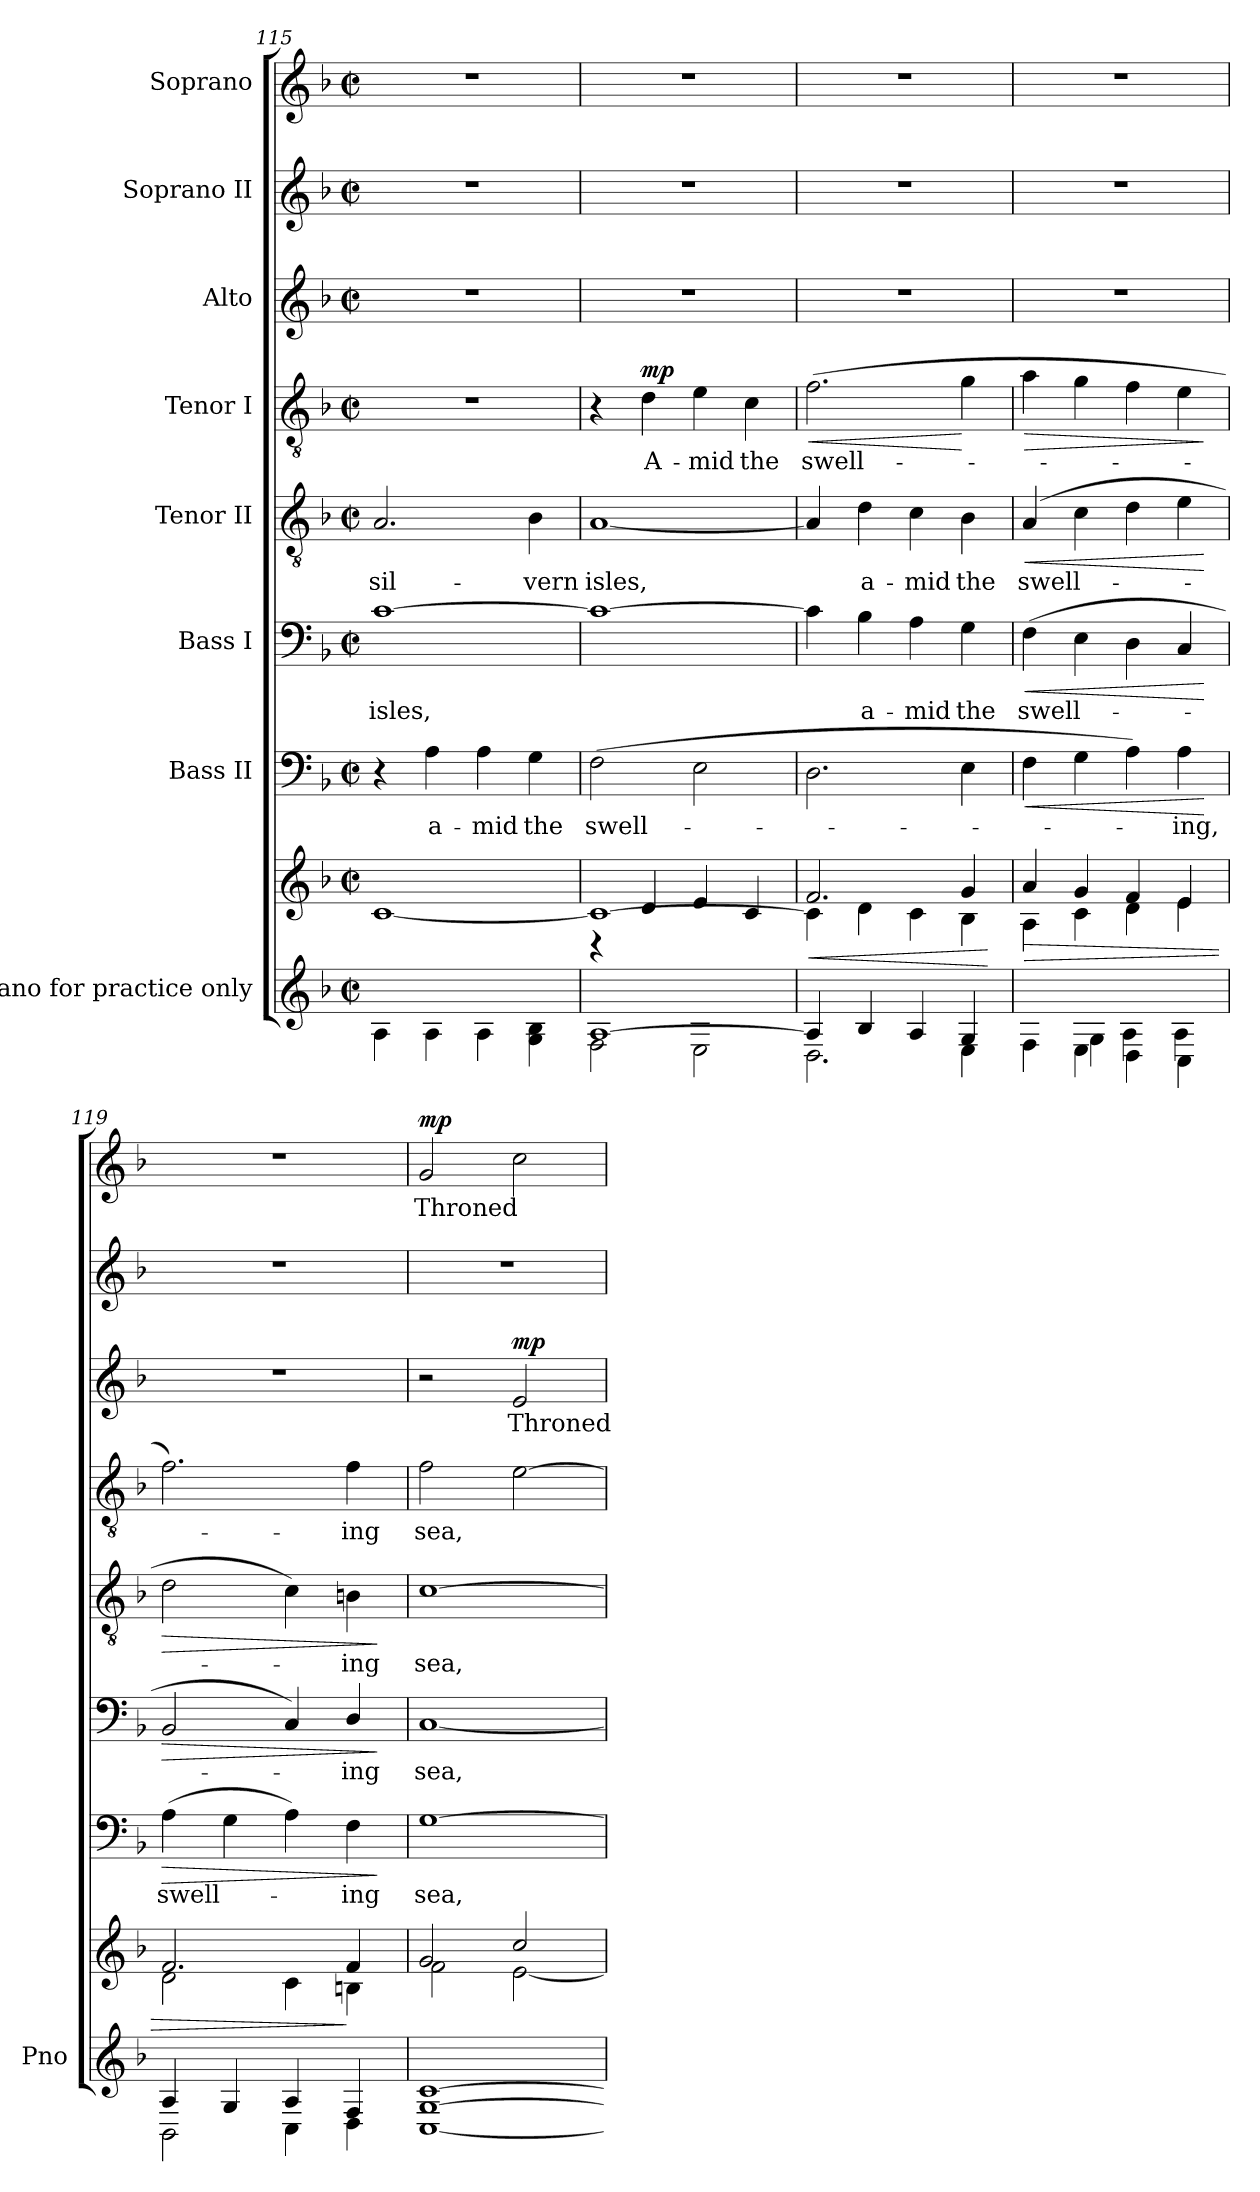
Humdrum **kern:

**kern	**kern	**dynam	**kern	**text	**dynam	**kern	**text	**dynam	**kern	**text	**dynam	**kern	**text	**dynam	**kern	**text	**dynam	**kern	**kern	**text	**dynam
*part8	*part8	*part8	*part7	*part7	*part7	*part6	*part6	*part6	*part5	*part5	*part5	*part4	*part4	*part4	*part3	*part3	*part3	*part2	*part1	*part1	*part1
*staff9	*staff8	*staff8/9	*staff7	*staff7	*staff7	*staff6	*staff6	*staff6	*staff5	*staff5	*staff5	*staff4	*staff4	*staff4	*staff3	*staff3	*staff3	*staff2	*staff1	*staff1	*staff1
*I"Piano for practice only	*	*	*I"Bass II	*	*	*I"Bass I	*	*	*I"Tenor II	*	*	*I"Tenor I	*	*	*I"Alto	*	*	*I"Soprano II	*I"Soprano	*	*
*I'Pno	*	*	*	*	*	*	*	*	*	*	*	*	*	*	*	*	*	*	*	*	*
*clefG2	*clefG2	*	*clefF4	*	*	*clefF4	*	*	*clefGv2	*	*	*clefGv2	*	*	*clefG2	*	*	*clefG2	*clefG2	*	*
*k[b-]	*k[b-]	*	*k[b-]	*	*	*k[b-]	*	*	*k[b-]	*	*	*k[b-]	*	*	*k[b-]	*	*	*k[b-]	*k[b-]	*	*
*M2/2	*M2/2	*	*M2/2	*	*	*M2/2	*	*	*M2/2	*	*	*M2/2	*	*	*M2/2	*	*	*M2/2	*M2/2	*	*
*met(c|)	*met(c|)	*	*met(c|)	*	*	*met(c|)	*	*	*met(c|)	*	*	*met(c|)	*	*	*met(c|)	*	*	*met(c|)	*met(c|)	*	*
=115	=115	=115	=115	=115	=115	=115	=115	=115	=115	=115	=115	=115	=115	=115	=115	=115	=115	=115	=115	=115	=115
!	!	!	!	!	!	!	!LO:LY:b	!	!	!LO:LY:b	!	!	!	!	!	!	!	!	!	!	!
4A\	[<1c	.	4r	.	.	[1c	isles,	.	2.A/	sil-	.	1r	.	.	1r	.	.	1r	1r	.	.
!	!	!	!	!LO:LY:b	!	!	!	!	!	!	!	!	!	!	!	!	!	!	!	!	!
4A\	.	.	4A\	a-	.	.	.	.	.	.	.	.	.	.	.	.	.	.	.	.	.
!	!	!	!	!LO:LY:b	!	!	!	!	!	!	!	!	!	!	!	!	!	!	!	!	!
4A\	.	.	4A\	-mid	.	.	.	.	.	.	.	.	.	.	.	.	.	.	.	.	.
!	!	!	!	!LO:LY:b	!	!	!	!	!	!LO:LY:b	!	!	!	!	!	!	!	!	!	!	!
4G\ 4B-\	.	.	4G\	the	.	.	.	.	4B-\	-vern	.	.	.	.	.	.	.	.	.	.	.
=116	=116	=116	=116	=116	=116	=116	=116	=116	=116	=116	=116	=116	=116	=116	=116	=116	=116	=116	=116	=116	=116
*^	*^	*	*	*	*	*	*	*	*	*	*	*	*	*	*	*	*	*	*	*	*
!	!	!	!	!	!	!LO:LY:b	!	!	!	!	!	!LO:LY:b	!	!	!	!	!	!	!	!	!	!	!
[1A	2F\	1c_	4r	.	(2F\	swell-	.	1c_	.	.	[1A	isles,	.	4r	.	.	1r	.	.	1r	1r	.	.
!	!	!	!	!	!	!	!	!	!	!	!	!	!	!	!LO:LY:b	!LO:DY:a	!	!	!	!	!	!	!
.	.	.	4d/	.	.	.	.	.	.	.	.	.	.	4d\	A-	mp	.	.	.	.	.	.	.
!	!	!	!	!	!	!	!	!	!	!	!	!	!	!	!LO:LY:b	!	!	!	!	!	!	!	!
.	2E\	.	4e/	.	2E\	.	.	.	.	.	.	.	.	4e\	-mid	.	.	.	.	.	.	.	.
!	!	!	!	!	!	!	!	!	!	!	!	!	!	!	!LO:LY:b	!	!	!	!	!	!	!	!
.	.	.	4c/	.	.	.	.	.	.	.	.	.	.	4c\	the	.	.	.	.	.	.	.	.
=117	=117	=117	=117	=117	=117	=117	=117	=117	=117	=117	=117	=117	=117	=117	=117	=117	=117	=117	=117	=117	=117	=117	=117
!	!	!	!	!LO:HP:b	!	!	!	!	!	!	!	!	!	!	!LO:LY:b	!LO:HP:b	!	!	!	!	!	!	!
4A/]	2.D\	4c\]	2.f/	<	2.D\	.	.	4c\]	.	.	4A/]	.	.	(2.f\	swell-	<	1r	.	.	1r	1r	.	.
!	!	!	!	!	!	!	!	!	!LO:LY:b	!	!	!LO:LY:b	!	!	!	!	!	!	!	!	!	!	!
4B-/	.	4d\	.	.	.	.	.	4B-\	a-	.	4d\	a-	.	.	.	.	.	.	.	.	.	.	.
!	!	!	!	!	!	!	!	!	!LO:LY:b	!	!	!LO:LY:b	!	!	!	!	!	!	!	!	!	!	!
4A/	.	4c\	.	.	.	.	.	4A\	-mid	.	4c\	-mid	.	.	.	.	.	.	.	.	.	.	.
!	!	!	!	!	!	!	!	!	!LO:LY:b	!	!	!LO:LY:b	!	!	!	!	!	!	!	!	!	!	!
4G/	4E\	4B-\	4g/	.	4E\	.	.	4G\	the	.	4B-\	the	.	4g\	.	[	.	.	.	.	.	.	.
*v	*v	*	*	*	*	*	*	*	*	*	*	*	*	*	*	*	*	*	*	*	*	*	*
*	*v	*v	*	*	*	*	*	*	*	*	*	*	*	*	*	*	*	*	*	*	*	*
.	.	[	.	.	.	.	.	.	.	.	.	.	.	.	.	.	.	.	.	.	.
!!LO:LB:g=z
=118	=118	=118	=118	=118	=118	=118	=118	=118	=118	=118	=118	=118	=118	=118	=118	=118	=118	=118	=118	=118	=118
*^	*	*	*	*	*	*	*	*	*	*	*	*	*	*	*	*	*	*	*	*	*
!	!	!	!LO:HP:b	!	!	!LO:HP:b	!	!LO:LY:b	!LO:HP:b	!	!LO:LY:b	!LO:HP:b	!	!	!LO:HP:b	!	!	!	!	!	!	!
*	*	*^	*	*	*	*	*	*	*	*	*	*	*	*	*	*	*	*	*	*	*	*
4F\	4ryy	4a/	4A\	>	4F\	.	<	(4F\	swell-	<	(4A/	swell-	<	4a\	.	>	1r	.	.	1r	1r	.	.
4E\	4G\	4g/	4c\	.	4G\	.	.	4E\	.	.	4c\	.	.	4g\	.	.	.	.	.	.	.	.	.
4D\	4A\	4f/	4d\	.	4A\)	.	.	4D\	.	.	4d\	.	.	4f\	.	.	.	.	.	.	.	.	.
!	!	!	!	!	!	!LO:LY:b	!	!	!	!	!	!	!	!	!	!	!	!	!	!	!	!	!
4C\	4A\	4e/	4e\	.	4A\	ing,	.	4C/	.	.	4e\	.	.	4e\	.	.	.	.	.	.	.	.	.
*v	*v	*	*	*	*	*	*	*	*	*	*	*	*	*	*	*	*	*	*	*	*	*	*
*	*v	*v	*	*	*	*	*	*	*	*	*	*	*	*	*	*	*	*	*	*	*	*
.	.	.	.	.	[	.	.	[	.	.	[	.	.	]	.	.	.	.	.	.	.
=119	=119	=119	=119	=119	=119	=119	=119	=119	=119	=119	=119	=119	=119	=119	=119	=119	=119	=119	=119	=119	=119
*^	*^	*	*	*	*	*	*	*	*	*	*	*	*	*	*	*	*	*	*	*	*
!	!	!	!	!	!	!LO:LY:b	!LO:HP:b	!	!	!LO:HP:b	!	!	!LO:HP:b	!	!	!	!	!	!	!	!	!	!
2BB-\	4A/	2.f/	2d\	.	(4A\	swell-	>	2BB-/	.	>	2d\	.	>	2.f\)	.	.	1r	.	.	1r	1r	.	.
.	4G/	.	.	.	4G\	.	.	.	.	.	.	.	.	.	.	.	.	.	.	.	.	.	.
4C\	4A/	.	4c\	.	4A\)	.	.	4C/)	.	.	4c\)	.	.	.	.	.	.	.	.	.	.	.	.
!	!	!	!	!	!	!LO:LY:b	!	!	!LO:LY:b	!	!	!LO:LY:b	!	!	!LO:LY:b	!	!	!	!	!	!	!	!
4D\	4F/	4f/	4Bn\	]	4F\	-ing	.	4D/	-ing	.	4Bn\	-ing	.	4f\	-ing	.	.	.	.	.	.	.	.
*v	*v	*	*	*	*	*	*	*	*	*	*	*	*	*	*	*	*	*	*	*	*	*	*
*	*v	*v	*	*	*	*	*	*	*	*	*	*	*	*	*	*	*	*	*	*	*	*
.	.	.	.	.	]	.	.	]	.	.	]	.	.	.	.	.	.	.	.	.	.
=120	=120	=120	=120	=120	=120	=120	=120	=120	=120	=120	=120	=120	=120	=120	=120	=120	=120	=120	=120	=120	=120
*^	*^	*	*	*	*	*	*	*	*	*	*	*	*	*	*	*	*	*	*	*	*
*	*^	*	*	*	*	*	*	*	*	*	*	*	*	*	*	*	*	*	*	*	*	*	*
!	!	!	!	!	!	!	!LO:LY:b	!	!	!LO:LY:b	!	!	!LO:LY:b	!	!	!LO:LY:b	!	!	!	!	!	!	!LO:LY:b	!LO:DY:a
[1c	[1C	[1G	2g/	2f\	.	[1G	sea,	.	[1C	sea,	.	[1c	sea,	.	2f\	sea,	.	2r	.	.	1r	2g/	Throned	mp
!	!	!	!	!	!	!	!	!	!	!	!	!	!	!	!	!	!	!	!LO:LY:b	!LO:DY:a	!	!	!	!
.	.	.	2cc/	[2e\	.	.	.	.	.	.	.	.	.	.	[2e\	.	.	2e/	Throned	mp	.	2cc\	.	.
*v	*v	*v	*	*	*	*	*	*	*	*	*	*	*	*	*	*	*	*	*	*	*	*	*	*
*	*v	*v	*	*	*	*	*	*	*	*	*	*	*	*	*	*	*	*	*	*	*	*
=	=	=	=	=	=	=	=	=	=	=	=	=	=	=	=	=	=	=	=	=	=
*-	*-	*-	*-	*-	*-	*-	*-	*-	*-	*-	*-	*-	*-	*-	*-	*-	*-	*-	*-	*-	*-
